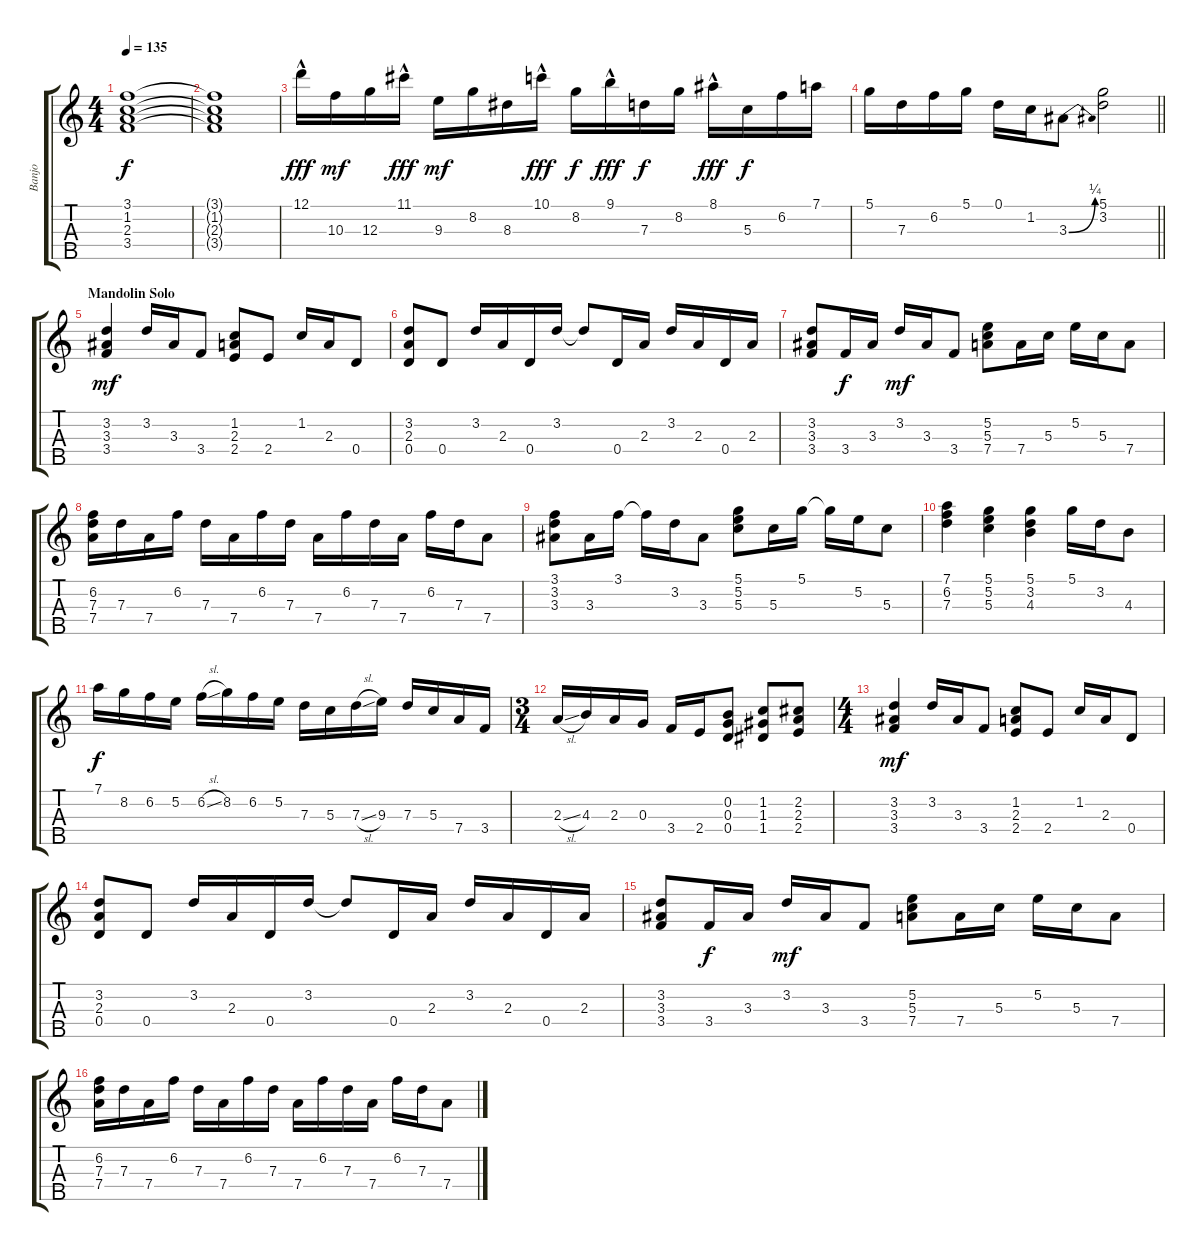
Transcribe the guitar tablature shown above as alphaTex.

\track ("Banjo" "Banjo") {instrument banjo}
\staff {score tabs}
\tuning (D4 B3 G3 D3 G4) {hide}
\displaytranspose 12
\ts (4 4)
\tempo 135
\clef g2
\ks c
(3.1 1.2 2.3 3.4).1{dy f} |
(3.1{t} 1.2{t} 2.3{t} 3.4{t}).1 |
12.1{hac}.16{dy fff} 10.3.16{dy mf} 12.3.16 11.1{hac}.16{dy fff} 9.3.16{dy mf} 8.2.16 8.3.16 10.1{hac}.16{dy fff} 8.2.16{dy f} 9.1{hac}.16{dy fff} 7.3.16{dy f} 8.2.16 8.1{hac}.16{dy fff} 5.3.16{dy f} 6.2.16 7.1.16 |
\barLineRight lightlight
5.1.16 7.3.16 6.2.16 5.1.16 0.1.16 1.2.16 3.3{be (bend 0 0 60 1)}.8 (5.1 3.2).2 |
\section ("" "Mandolin Solo")
(3.2 3.3 3.4).4{dy mf} 3.2.16 3.3.16 3.4.8 (1.2 2.3 2.4).8 2.4.8 1.2.16 2.3.16 0.4.8 |
(3.2 2.3 0.4).8 0.4.8 3.2.16 2.3.16 0.4.16 3.2.16 3.2{t}.8 0.4.16 2.3.16 3.2.16 2.3.16 0.4.16 2.3.16 |
(3.2 3.3 3.4).8 3.4.16{dy f} 3.3.16 3.2.16{dy mf} 3.3.16 3.4.8 (5.2 5.3 7.4).8 7.4.16 5.3.16 5.2.16 5.3.16 7.4.8 |
(6.2 7.3 7.4).16 7.3.16 7.4.16 6.2.16 7.3.16 7.4.16 6.2.16 7.3.16 7.4.16 6.2.16 7.3.16 7.4.16 6.2.16 7.3.16 7.4.8 |
(3.1 3.2 3.3).8 3.3.16 3.1.16 3.1{t}.16 3.2.16 3.3.8 (5.1 5.2 5.3).8 5.3.16 5.1.16 5.1{t}.16 5.2.16 5.3.8 |
(7.1 6.2 7.3).4 (5.1 5.2 5.3).4 (5.1 3.2 4.3).4 5.1.16 3.2.16 4.3.8 |
7.1.16{dy f} 8.2.16 6.2.16 5.2.16 6.2{sl}.16 8.2.16 6.2.16 5.2.16 7.3.16 5.3.16 7.3{sl}.16 9.3.16 7.3.16 5.3.16 7.4.16 3.4.16 |
\ts (3 4)
2.3{sl}.16 4.3.16 2.3.16 0.3.16 3.4.16 2.4.16 (0.2 0.3 0.4).8 (1.2 1.3 1.4).8 (2.2 2.3 2.4).8 |
\ts (4 4)
(3.2 3.3 3.4).4{dy mf} 3.2.16 3.3.16 3.4.8 (1.2 2.3 2.4).8 2.4.8 1.2.16 2.3.16 0.4.8 |
(3.2 2.3 0.4).8 0.4.8 3.2.16 2.3.16 0.4.16 3.2.16 3.2{t}.8 0.4.16 2.3.16 3.2.16 2.3.16 0.4.16 2.3.16 |
(3.2 3.3 3.4).8 3.4.16{dy f} 3.3.16 3.2.16{dy mf} 3.3.16 3.4.8 (5.2 5.3 7.4).8 7.4.16 5.3.16 5.2.16 5.3.16 7.4.8 |
(6.2 7.3 7.4).16 7.3.16 7.4.16 6.2.16 7.3.16 7.4.16 6.2.16 7.3.16 7.4.16 6.2.16 7.3.16 7.4.16 6.2.16 7.3.16 7.4.8
